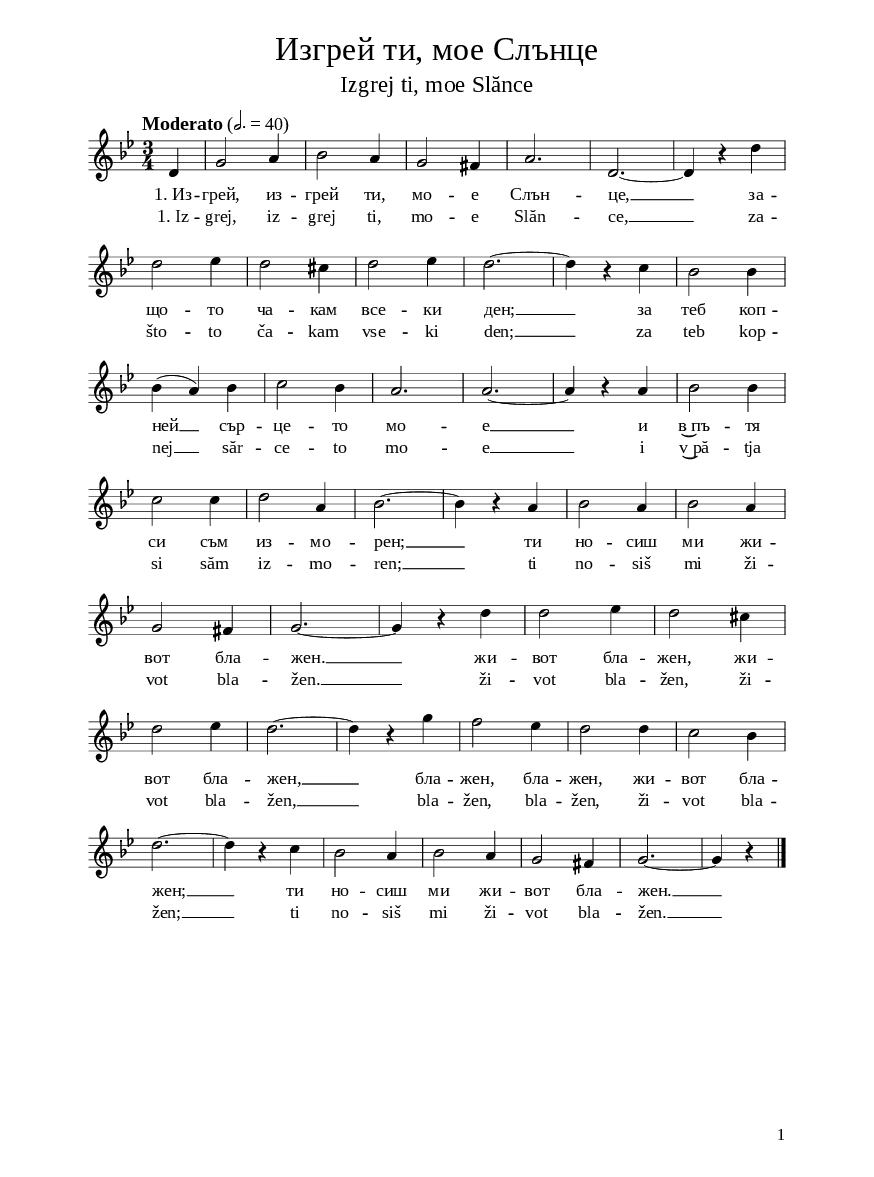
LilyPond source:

\version "2.24.4"

% include paper part and global functions
\include "include/globals.ily"

\bookpart {

  \label #'ref030
  \tocItem \markup "Изгрей ти, мое Слънце – Izgrej ti, moe Slănce"
  \include "include/bookpart-paper.ily"
  \score {
    \include "include/score-layout.ily"

    \new Voice \absolute {
      \clef treble
      \key g \minor
      \time 3/4
      \tempoFunc "Moderato" 2. "40"
      \autoBeamOff
      \partial 4

      d'4 | g'2 a'4 | bes'2 a'4 | g'2 fis'4 | a'2. | d'2. ~ | d'4 r d'' \break
      d''2 es''4 | d''2 cis''4 | d''2 es''4 | d''2. ~ | d''4 r c'' | bes'2 bes'4 \break |
      bes'4 ( a' ) bes' | c''2 bes'4 | a'2. | a'2. ~ | a'4 r a' |  bes'2 bes'4 \break |
      c''2 c''4 | d''2 a'4 |  bes'2. ~ |  bes'4 r a' |  bes'2 a'4 |  bes'2 a'4 \break |
      g'2 fis'4 | g'2. ~ | g'4 r d'' | d''2 es''4 | d''2 cis''4 \break |
      d''2 es''4 | d''2. ~ | d''4 r g'' | f''2 es''4 | d''2 d''4 | c''2 bes'4 \break |
      d''2.~ | d''4 r c'' | bes'2 a'4 | bes'2 a'4 | g'2 fis'4 | g'2.~ | g'4 r4 \bar "|."\break
    }


    \addlyrics {
      "1. Из" -- грей,
      из -- грей ти, мо -- е Слън -- це, __  за -- що --
      то ча -- кам все -- ки ден; __ за теб коп -- ней __ сър -- це -- то мо -- е __ и в~пъ -- тя си съм из
      -- мо -- рен; __  ти но -- сиш ми жи -- вот бла --
      жен.  __ жи -- вот бла -- жен, жи -- вот бла -- жен, __
      бла -- жен, бла -- жен, жи -- вот бла -- жен; __ ти
      но -- сиш ми жи -- вот бла -- жен. __
    }
    \addlyrics {
      "1. Iz" -- grej,
      iz -- grej ti, mo -- e Slăn -- ce, __  za -- što --
      to ča -- kam vse -- ki den; __ za teb kop -- nej __ săr -- ce -- to mo -- e __ i v~pă -- tja si săm iz
      -- mo -- ren; __  ti no -- siš mi ži -- vot bla --
      žen.  __ ži -- vot bla -- žen, ži -- vot bla -- žen, __
      bla -- žen, bla -- žen, ži -- vot bla -- žen; __ ti
      no -- siš mi ži -- vot bla -- žen. __
    }

    \header {
      title = \titleFunc "Изгрей ти, мое Слънце" "Izgrej ti, moe Slănce"
    }

    \midi{}

  } % score

  \pageBreak

  \markup \abs-fontsize #10 {
    \hspace #5
    \override #`(baseline-skip . ,bgCoupletBaselineSkip)
    \column {
      \line {   2. Огрей небето и Земята,}

      \line {   "   "лазурни поднебесен шир,}

      \line {   "   "развесели ми днес душата}

      \line {   "   "с трептенията си безспир.}

      \line {   "   "О, дай ми тоз живот и мир!}
      \vspace #0.5

      \line { "   " \italic {Припев:} }

      \line {   "   "Живот и мир, живот и мир,}

      \line {   "   "и мир, и мир, живот и мир,}

      \line {   "   "о, дай ми тоз живот и мир!}

      \vspace #0.5
      \line {   3. Единствено си ти, което}

      \line {   "   "изпълваш всичко със Любов}

      \line {   "   "и подновяваш всичко вехто;}

      \line {   "   "светът чрез теб ще бъде нов;}

      \line {   "   "ти вечно си свята Любов.}


      \vspace #0.5
      \line { "   " \italic {Припев:} }
      \line {   "   " Света Любов, света Любов,}

      \line {   "   "Любов, Любов, света Любов,}

      \line {   "   "ти вечно си света Любов.}
    }

    \hspace #5
    \override #`(baseline-skip . ,bgCoupletBaselineSkip)
    \column {


      \line {   2. Ogrej nebeto i Zemjata,}

      \line {   "   "lazurni podnebesen šir,}

      \line {   "   "razveseli mi dnes dušata}

      \line {   "   "s treptenijata si bezspir.}

      \line {   "   "O, daj mi toz život i mir!}
      \vspace #0.5

      \line { "   " \italic {Refrain:} }

      \line {   "   "Život i mir, život i mir,}

      \line {   "   "i mir, i mir, život i mir,}

      \line {   "   "o, daj mi toz život i mir!}

      \vspace #0.5
      \line {   3. Edinstveno si ti, koeto}

      \line {   "   "izpălvaš vsičko săs Ljubov}

      \line {   "   "i podnovjavaš vsičko vehto;}

      \line {   "   "svetăt črez teb šte băde nov;}

      \line {   "   "ti večno si svjata Ljubov.}


      \vspace #0.5
      \line { "   " \italic {Refrain:} }
      \line {   "   " Sveta Ljubov, sveta Ljubov,}

      \line {   "   "Ljubov, Ljubov, sveta Ljubov,}

      \line {   "   "ti večno si sveta Ljubov.}
    } %column
  } % markup

  \markup \vspace #3


  % include foreign translation(s) of the song
  \version "2.24.4"

\markup \fill-line { \fontsize #deTitleFontSize "Gehe auf, du, meine Sonne" }
\markup \null
\markup \null
\markup \abs-fontsize #10 {
  
  \override #`(baseline-skip . ,deCoupletBaselineSkip)

  \column {

    \line {   1. Geh auf, geh auf, du, meine Sonne, }

    \line {   "   "denn ich warte jeden Tag; }

    \line {   "   "nach dir sehnt sich mein Herz}

    \line {   "   "und auf meinem Weg bin ich ermüdet;}

    \line {   "   "Du bringst mir seliges Leben.}
    \vspace #0.5

    \line {   "   "   \italic { Refrain:}  }

    \line {   "   "  Seliges Leben, seliges Leben}

    \line {   "   "  seliges, seliges, seliges Leben,}

    \line {   "   " du, der du mir das selige Leben bringst.}

     \vspace #0.5

    \line {   2. Erleuchte den Himmel und die Erde,}

    \line {    "   "azurblaue himmlische Weite; }

    \line {   "   "erfreue heute meine Seele }

    \line {   "   "mit deinen Schwingungen ohne Unterlass.}

    \line {   "   "Oh, gib mir dieses Leben und Frieden!}

     \vspace #0.5
    \line {   "   "    \italic { Refrain:}  }

    \line {   "   "   Leben und Frieden, Leben und Frieden,}

    \line {   "   "  und Frieden, und Frieden, Leben und Frieden,}

    \line {   "   "   oh, gib mir dieses Leben und Frieden!}



  }

  \hspace #-4
  \override #`(baseline-skip . ,deCoupletBaselineSkip)

  \column {


    \line {3. Einzigartig bist du, }

    \line {   "   "   die du alles mit Liebe erfüllst }

    \line {   "   "und alles Alte erneuerst; }

    \line {   "   "durch dich wird die Welt erneuert,}

    \line {   "   "du bist auf ewig heilige Liebe!}

    \line { " " }
    \line {   "   "    \italic { Refrain:}  }

    \line {   "   "   Heilige Liebe, heilige Liebe,}

    \line {   "   "    Liebe, Liebe, heilige Liebe,}

    \line {   "   "    du bist auf ewig heilige Liebe.}
  }
}


%{
convert-ly (GNU LilyPond) 2.24.0  convert-ly: Processing `'...
Applying conversion: 2.19.2, 2.19.7, 2.19.11, 2.19.16, 2.19.22,
2.19.24, 2.19.28, 2.19.29, 2.19.32, 2.19.40, 2.19.46, 2.19.49,
2.19.80, 2.24.0
%}


} % bookpart
